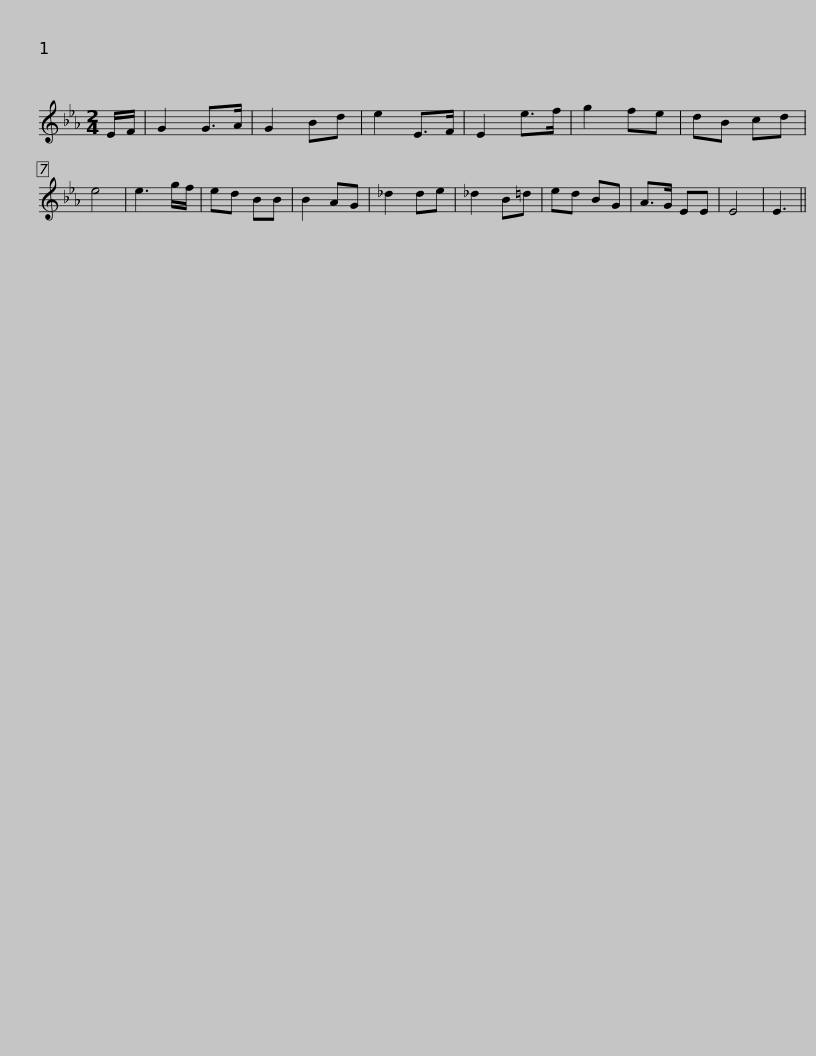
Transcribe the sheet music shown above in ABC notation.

X:1
L:1/8
M:2/4
I:linebreak $
K:Eb
V:1 treble
V:1
 E/F/ | G2 G>A | G2 Bd | e2 E>F | E2 e>f | %5
 g2 fe | dB cd | e4 | e3 g/f/ | ed BB | %10
 B2 AG | _d2 de |$ _d2 B=d | ed BG | A>G EE | %15
 E4 | E3 || %17
